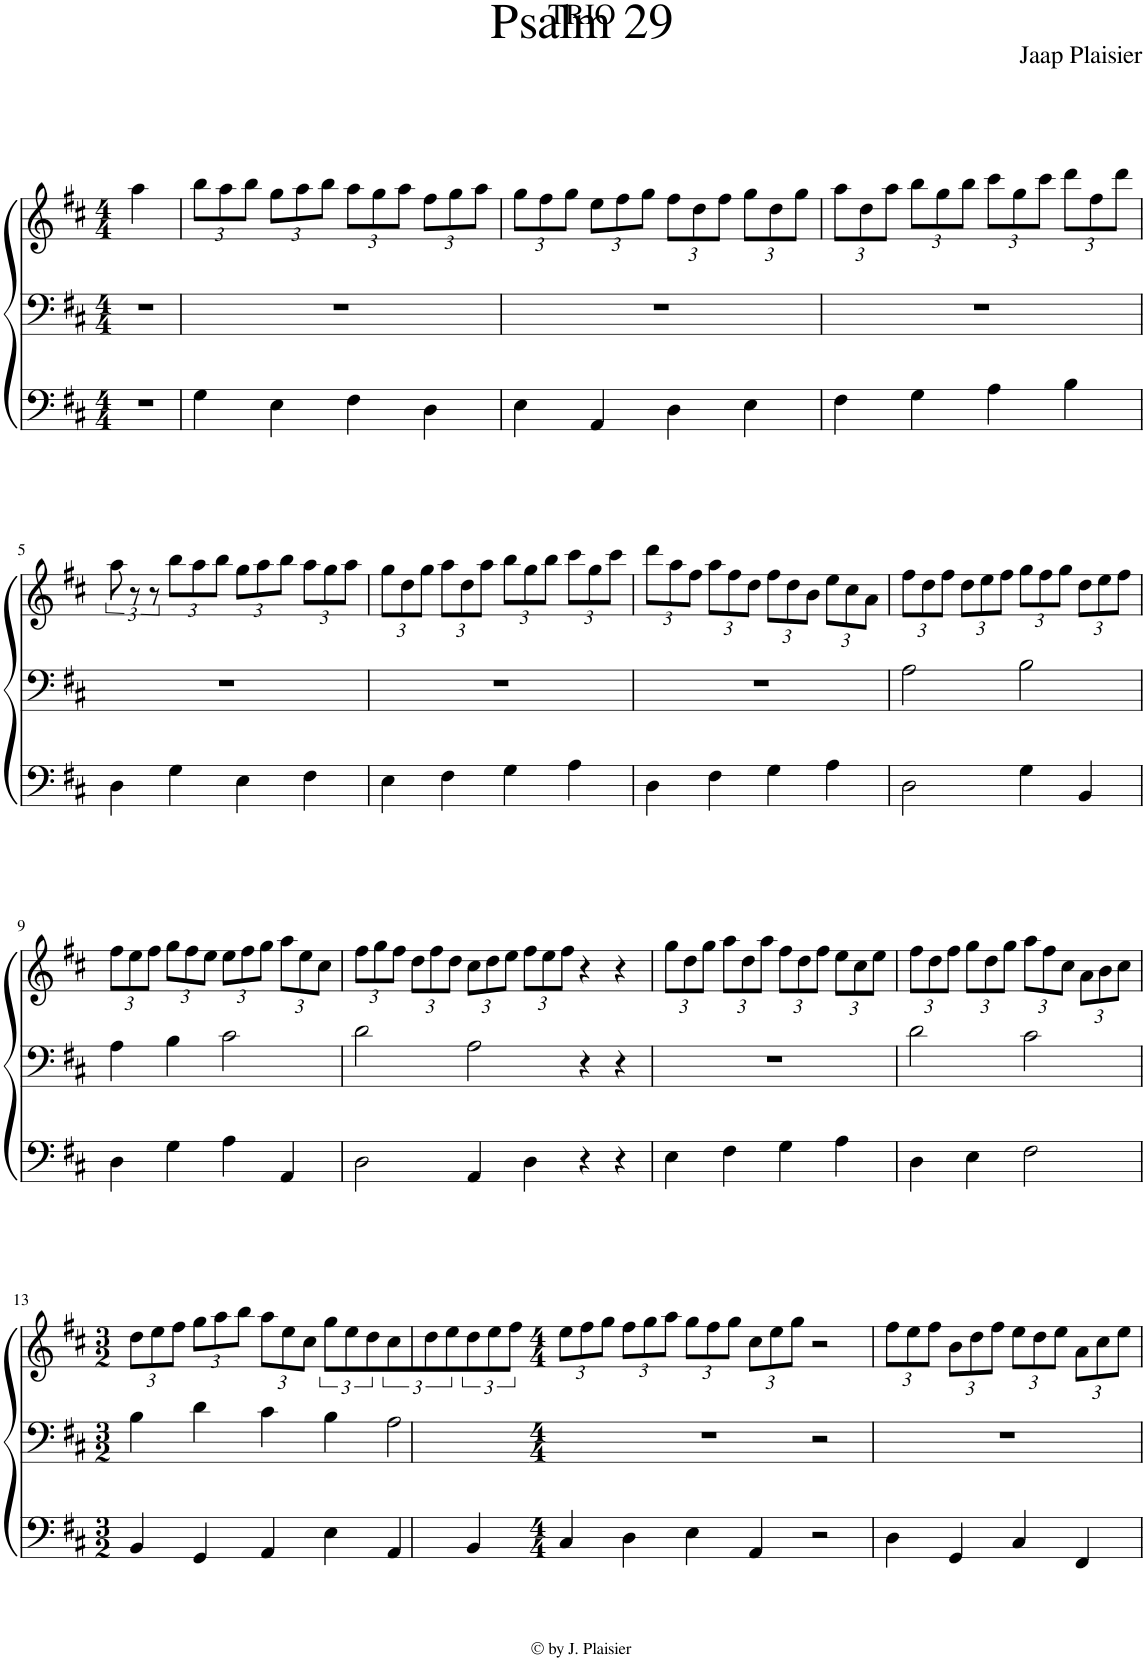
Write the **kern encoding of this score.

**kern	**kern	**kern
*part1	*part1	*part1
*staff3	*staff2	*staff1
*I"Organ	*	*
*clefF4	*clefF4	*clefG2
*k[f#c#]	*k[f#c#]	*k[f#c#]
*M4/4	*M4/4	*M4/4
=1	=1	=1
4r	1r	4aa\
2.ryy	.	2.ryy
=2	=2	=2
*	*	*Xbrackettup
4G\	1r	12bb\L
.	.	12aa\
.	.	12bb\J
4E\	.	12gg\L
.	.	12aa\
.	.	12bb\J
4F#\	.	12aa\L
.	.	12gg\
.	.	12aa\J
4D\	.	12ff#\L
.	.	12gg\
.	.	12aa\J
=3	=3	=3
4E\	1r	12gg\L
.	.	12ff#\
.	.	12gg\J
4AA/	.	12ee\L
.	.	12ff#\
.	.	12gg\J
4D\	.	12ff#\L
.	.	12dd\
.	.	12ff#\J
4E\	.	12gg\L
.	.	12dd\
.	.	12gg\J
=4	=4	=4
4F#\	1r	12aa\L
.	.	12dd\
.	.	12aa\J
4G\	.	12bb\L
.	.	12gg\
.	.	12bb\J
4A\	.	12ccc#\L
.	.	12gg\
.	.	12ccc#\J
4B\	.	12ddd\L
.	.	12ff#\
.	.	12ddd\J
!!LO:LB:g=z
=5	=5	=5
*	*	*brackettup
4D\	1r	12aa\
.	.	12r
.	.	12r
*	*	*Xbrackettup
4G\	.	12bb\L
.	.	12aa\
.	.	12bb\J
4E\	.	12gg\L
.	.	12aa\
.	.	12bb\J
4F#\	.	12aa\L
.	.	12gg\
.	.	12aa\J
=6	=6	=6
4E\	1r	12gg\L
.	.	12dd\
.	.	12gg\J
4F#\	.	12aa\L
.	.	12dd\
.	.	12aa\J
4G\	.	12bb\L
.	.	12gg\
.	.	12bb\J
4A\	.	12ccc#\L
.	.	12gg\
.	.	12ccc#\J
=7	=7	=7
4D\	1r	12ddd\L
.	.	12aa\
.	.	12ff#\J
4F#\	.	12aa\L
.	.	12ff#\
.	.	12dd\J
4G\	.	12ff#\L
.	.	12dd\
.	.	12b\J
4A\	.	12ee\L
.	.	12cc#\
.	.	12a\J
=8	=8	=8
2D\	2A\	12ff#\L
.	.	12dd\
.	.	12ff#\J
.	.	12dd\L
.	.	12ee\
.	.	12ff#\J
4G\	2B\	12gg\L
.	.	12ff#\
.	.	12gg\J
4BB/	.	12dd\L
.	.	12ee\
.	.	12ff#\J
!!LO:LB:g=z
=9	=9	=9
4D\	4A\	12ff#\L
.	.	12ee\
.	.	12ff#\J
4G\	4B\	12gg\L
.	.	12ff#\
.	.	12ee\J
4A\	2c#\	12ee\L
.	.	12ff#\
.	.	12gg\J
4AA/	.	12aa\L
.	.	12ee\
.	.	12cc#\J
=10	=10	=10
2D\	2d\	12ff#\L
.	.	12gg\
.	.	12ff#\J
.	.	12dd\L
.	.	12ff#\
.	.	12dd\J
4AA/	2A\	12cc#\L
.	.	12dd\
.	.	12ee\J
4D\	.	12ff#\L
.	.	12ee\
.	.	12ff#\J
4r	4r	4r
4r	4r	4r
=11	=11	=11
4E\	1r	12gg\L
.	.	12dd\
.	.	12gg\J
4F#\	.	12aa\L
.	.	12dd\
.	.	12aa\J
4G\	.	12ff#\L
.	.	12dd\
.	.	12ff#\J
4A\	.	12ee\L
.	.	12cc#\
.	.	12ee\J
=12	=12	=12
4D\	2d\	12ff#\L
.	.	12dd\
.	.	12ff#\J
4E\	.	12gg\L
.	.	12dd\
.	.	12gg\J
2F#\	2c#\	12aa\L
.	.	12ff#\
.	.	12cc#\J
.	.	12a\L
.	.	12b\
.	.	12cc#\J
!!LO:LB:g=z
=13	=13	=13
*M3/2	*M3/2	*M3/2
4BB/	4B\	12dd\L
.	.	12ee\
.	.	12ff#\J
4GG/	4d\	12gg\L
.	.	12aa\
.	.	12bb\J
4AA/	4c#\	12aa\L
.	.	12ee\
.	.	12cc#\J
*	*	*brackettup
4E\	4B\	12gg\L
.	.	12ee\
.	.	12dd\
4AA/	2A\	12cc#\
.	.	12dd\
.	.	12ee\
4BB/	.	12dd\
.	.	12ee\
.	.	12ff#\J
=14	=14	=14
*M4/4	*M4/4	*M4/4
*	*	*Xbrackettup
4C#/	1r	12ee\L
.	.	12ff#\
.	.	12gg\J
4D\	.	12ff#\L
.	.	12gg\
.	.	12aa\J
4E\	.	12gg\L
.	.	12ff#\
.	.	12gg\J
4AA/	.	12cc#\L
.	.	12ee\
.	.	12gg\J
2r	2r	2r
=15	=15	=15
4D\	1r	12ff#\L
.	.	12ee\
.	.	12ff#\J
4GG/	.	12b\L
.	.	12dd\
.	.	12ff#\J
4C#/	.	12ee\L
.	.	12dd\
.	.	12ee\J
4FF#/	.	12a\L
.	.	12cc#\
.	.	12ee\J
=	=	=
*-	*-	*-
